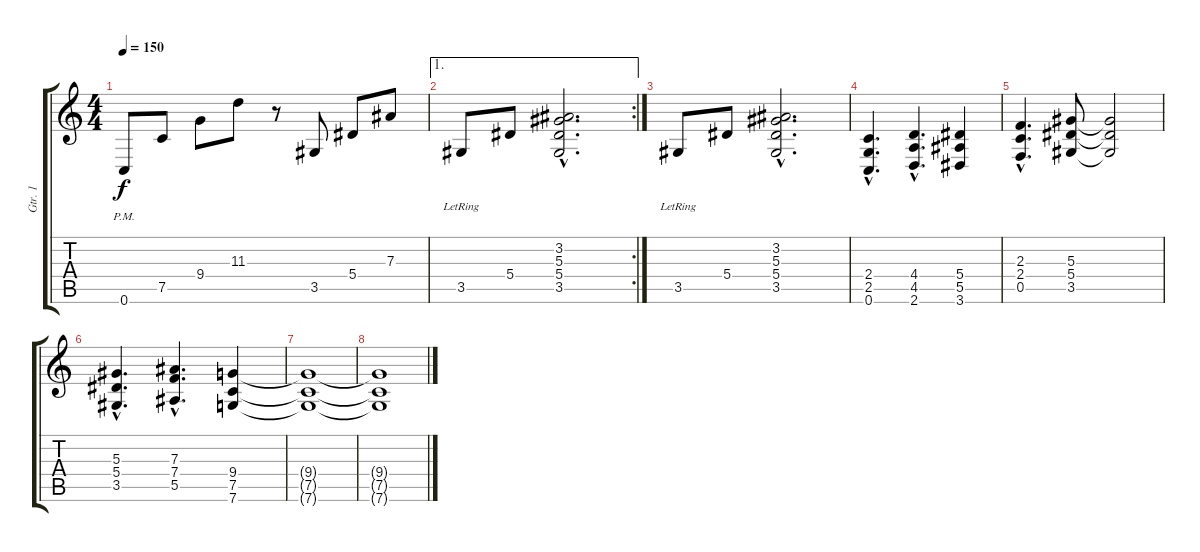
\track ("Gtr. 1" "Gtr. 1") {instrument distortionguitar}
\staff {score tabs}
\tuning (C4 G3 Eb3 Bb2 F2 C2) {hide}
\ts (4 4)
\tempo 150
\clef g2
\ks c
0.6{pm}.8{dy f} 7.5.8 9.4.8 11.3.8 r.8 3.5.8 5.4.8 7.3.8 |
\ae 1
\rc 2
3.5{lr}.8 5.4.8 (3.2{hac} 5.3{hac} 5.4{hac} 3.5{hac}).2{d} |
3.5{lr}.8 5.4.8 (3.2{hac} 5.3{hac} 5.4{hac} 3.5{hac}).2{d} |
(2.4{hac} 2.5{hac} 0.6{hac}).4{d} (4.4{hac} 4.5{hac} 2.6{hac}).4{d} (5.4 5.5 3.6).4 |
(2.3{hac} 2.4{hac} 0.5{hac}).4{d} (5.3 5.4 3.5).8 (5.3{t} 5.4{t} 3.5{t}).2 |
(5.3{hac} 5.4{hac} 3.5{hac}).4{d} (7.3{hac} 7.4{hac} 5.5{hac}).4{d} (9.4 7.5 7.6).4 |
(9.4{t} 7.5{t} 7.6{t}).1 |
(9.4{t} 7.5{t} 7.6{t}).1
